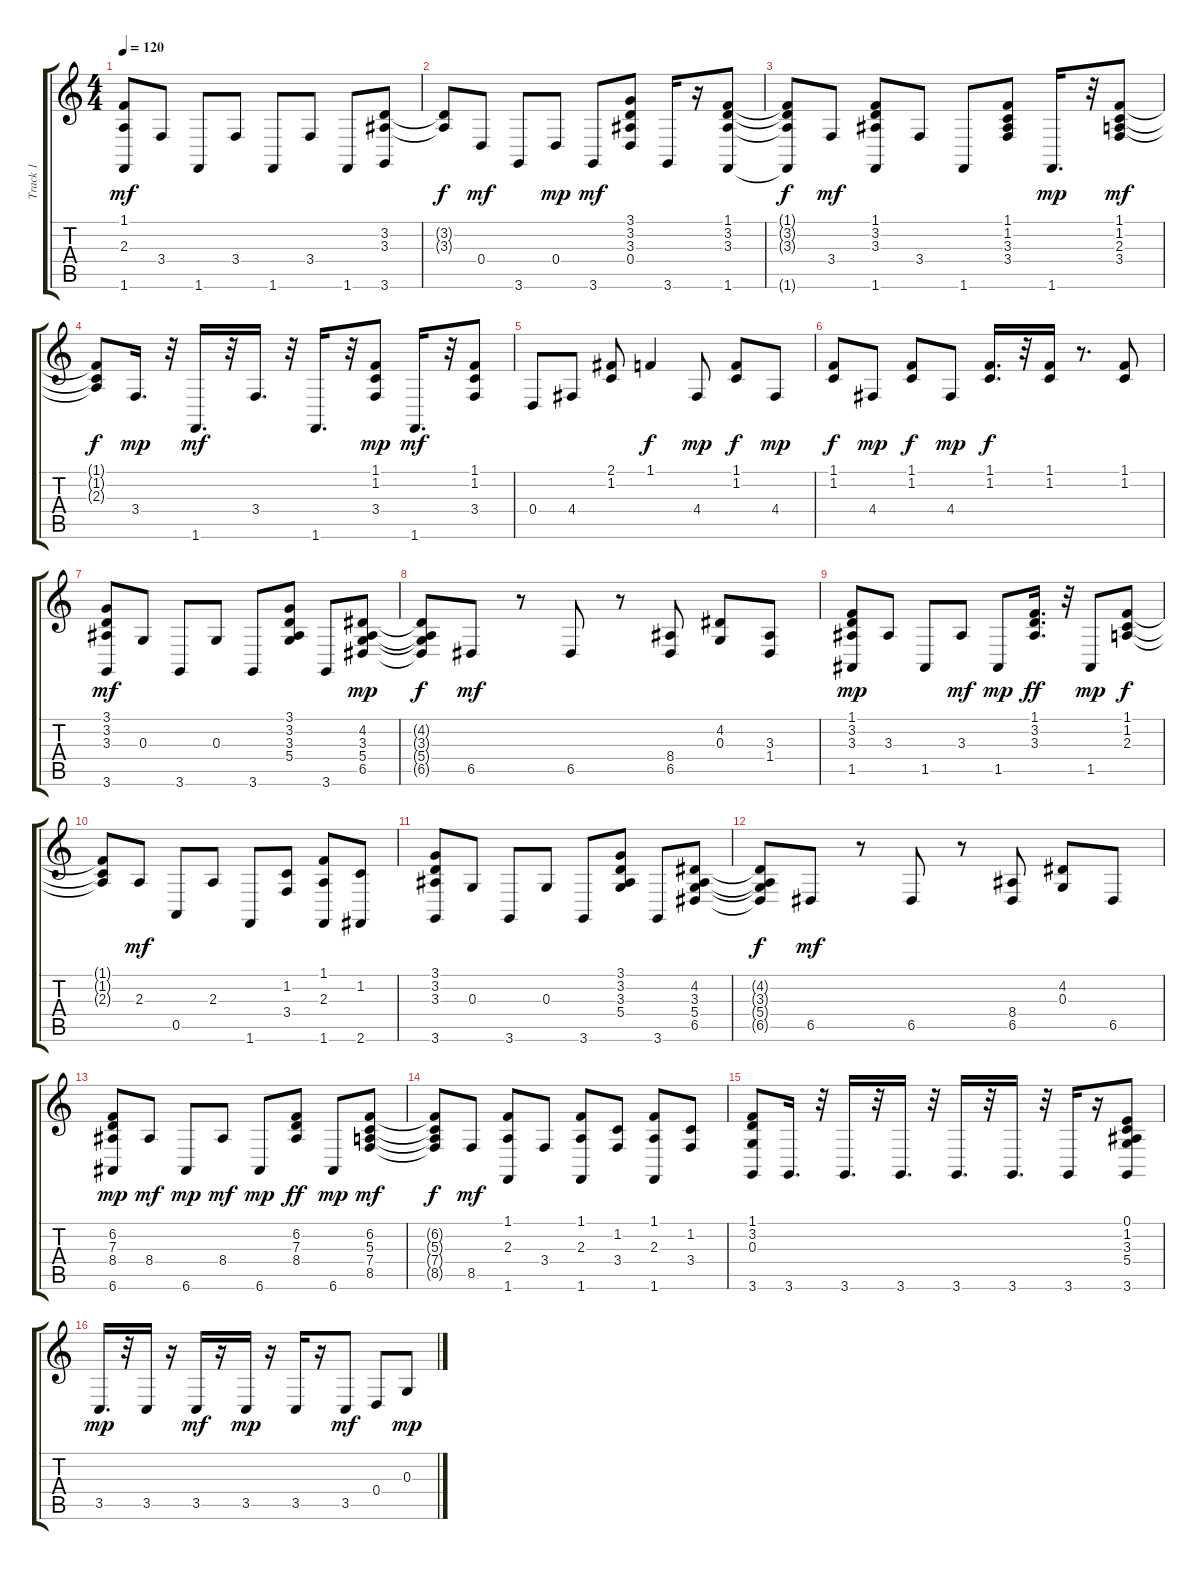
\track ("Track 1" "Track 1") {instrument electricpiano1}
\staff {score tabs}
\tuning (E4 B3 G3 D3 A2 E2) {hide}
\ts (4 4)
\tempo 120
\clef g2
\ks c
(1.1 2.3 1.6).8{dy mf} 3.4.8 1.6.8 3.4.8 1.6.8 3.4.8 1.6.8 (3.2 3.3 3.6).8 |
(3.2{t} 3.3{t}).8{dy f} 0.4.8{dy mf} 3.6.8 0.4.8{dy mp} 3.6.8{dy mf} (3.1 3.2 3.3 0.4).8 3.6.16 r.16 (1.1 3.2 3.3 1.6).8 |
(1.1{t} 3.2{t} 3.3{t} 1.6{t}).8{dy f} 3.4.8{dy mf} (1.1 3.2 3.3 1.6).8 3.4.8 1.6.8 (1.1 1.2 3.3 3.4).8 1.6.16{d dy mp} r.32 (1.1 1.2 2.3 3.4).8{dy mf} |
(1.1{t} 1.2{t} 2.3{t}).8{dy f} 3.4.16{d dy mp} r.32 1.6.16{d dy mf} r.32 3.4.16{d} r.32 1.6.16{d} r.32 (1.1 1.2 3.4).8{dy mp} 1.6.16{d dy mf} r.32 (1.1 1.2 3.4).8 |
0.4.8 4.4.8 (2.1 1.2).8 1.1.4{dy f} 4.4.8{dy mp} (1.1 1.2).8{dy f} 4.4.8{dy mp} |
(1.1 1.2).8{dy f} 4.4.8{dy mp} (1.1 1.2).8{dy f} 4.4.8{dy mp} (1.1 1.2).16{d dy f} r.32 (1.1 1.2).16 r.8{d} (1.1 1.2).8 |
(3.1 3.2 3.3 3.6).8{dy mf} 0.3.8 3.6.8 0.3.8 3.6.8 (3.1 3.2 3.3 5.4).8 3.6.8 (4.2 3.3 5.4 6.5).8{dy mp} |
(4.2{t} 3.3{t} 5.4{t} 6.5{t}).8{dy f} 6.5.8{dy mf} r.8 6.5.8 r.8 (8.4 6.5).8 (4.2 0.3).8 (3.3 1.4).8 |
(1.1 3.2 3.3 1.5).8{dy mp} 3.3.8 1.5.8 3.3.8{dy mf} 1.5.8{dy mp} (1.1 3.2 3.3).16{d dy ff} r.32 1.5.8{dy mp} (1.1 1.2 2.3).8{dy f} |
(1.1{t} 1.2{t} 2.3{t}).8 2.3.8{dy mf} 0.5.8 2.3.8 1.6.8 (1.2 3.4).8 (1.1 2.3 1.6).8 (1.2 2.6).8 |
(3.1 3.2 3.3 3.6).8 0.3.8 3.6.8 0.3.8 3.6.8 (3.1 3.2 3.3 5.4).8 3.6.8 (4.2 3.3 5.4 6.5).8 |
(4.2{t} 3.3{t} 5.4{t} 6.5{t}).8{dy f} 6.5.8{dy mf} r.8 6.5.8 r.8 (8.4 6.5).8 (4.2 0.3).8 6.5.8 |
(6.2 7.3 8.4 6.6).8{dy mp} 8.4.8{dy mf} 6.6.8{dy mp} 8.4.8{dy mf} 6.6.8{dy mp} (6.2 7.3 8.4).8{dy ff} 6.6.8{dy mp} (6.2 5.3 7.4 8.5).8{dy mf} |
(6.2{t} 5.3{t} 7.4{t} 8.5{t}).8{dy f} 8.5.8{dy mf} (1.1 2.3 1.6).8 3.4.8 (1.1 2.3 1.6).8 (1.2 3.4).8 (1.1 2.3 1.6).8 (1.2 3.4).8 |
(1.1 3.2 0.3 3.6).8 3.6.16{d} r.32 3.6.16{d} r.32 3.6.16{d} r.32 3.6.16{d} r.32 3.6.16{d} r.32 3.6.16 r.16 (0.1 1.2 3.3 5.4 3.6).8 |
3.5.16{d dy mp} r.32 3.5.16 r.16 3.5.16{dy mf} r.16 3.5.16{dy mp} r.16 3.5.16 r.16 3.5.8{dy mf} 0.4.8 0.3.8{dy mp}
